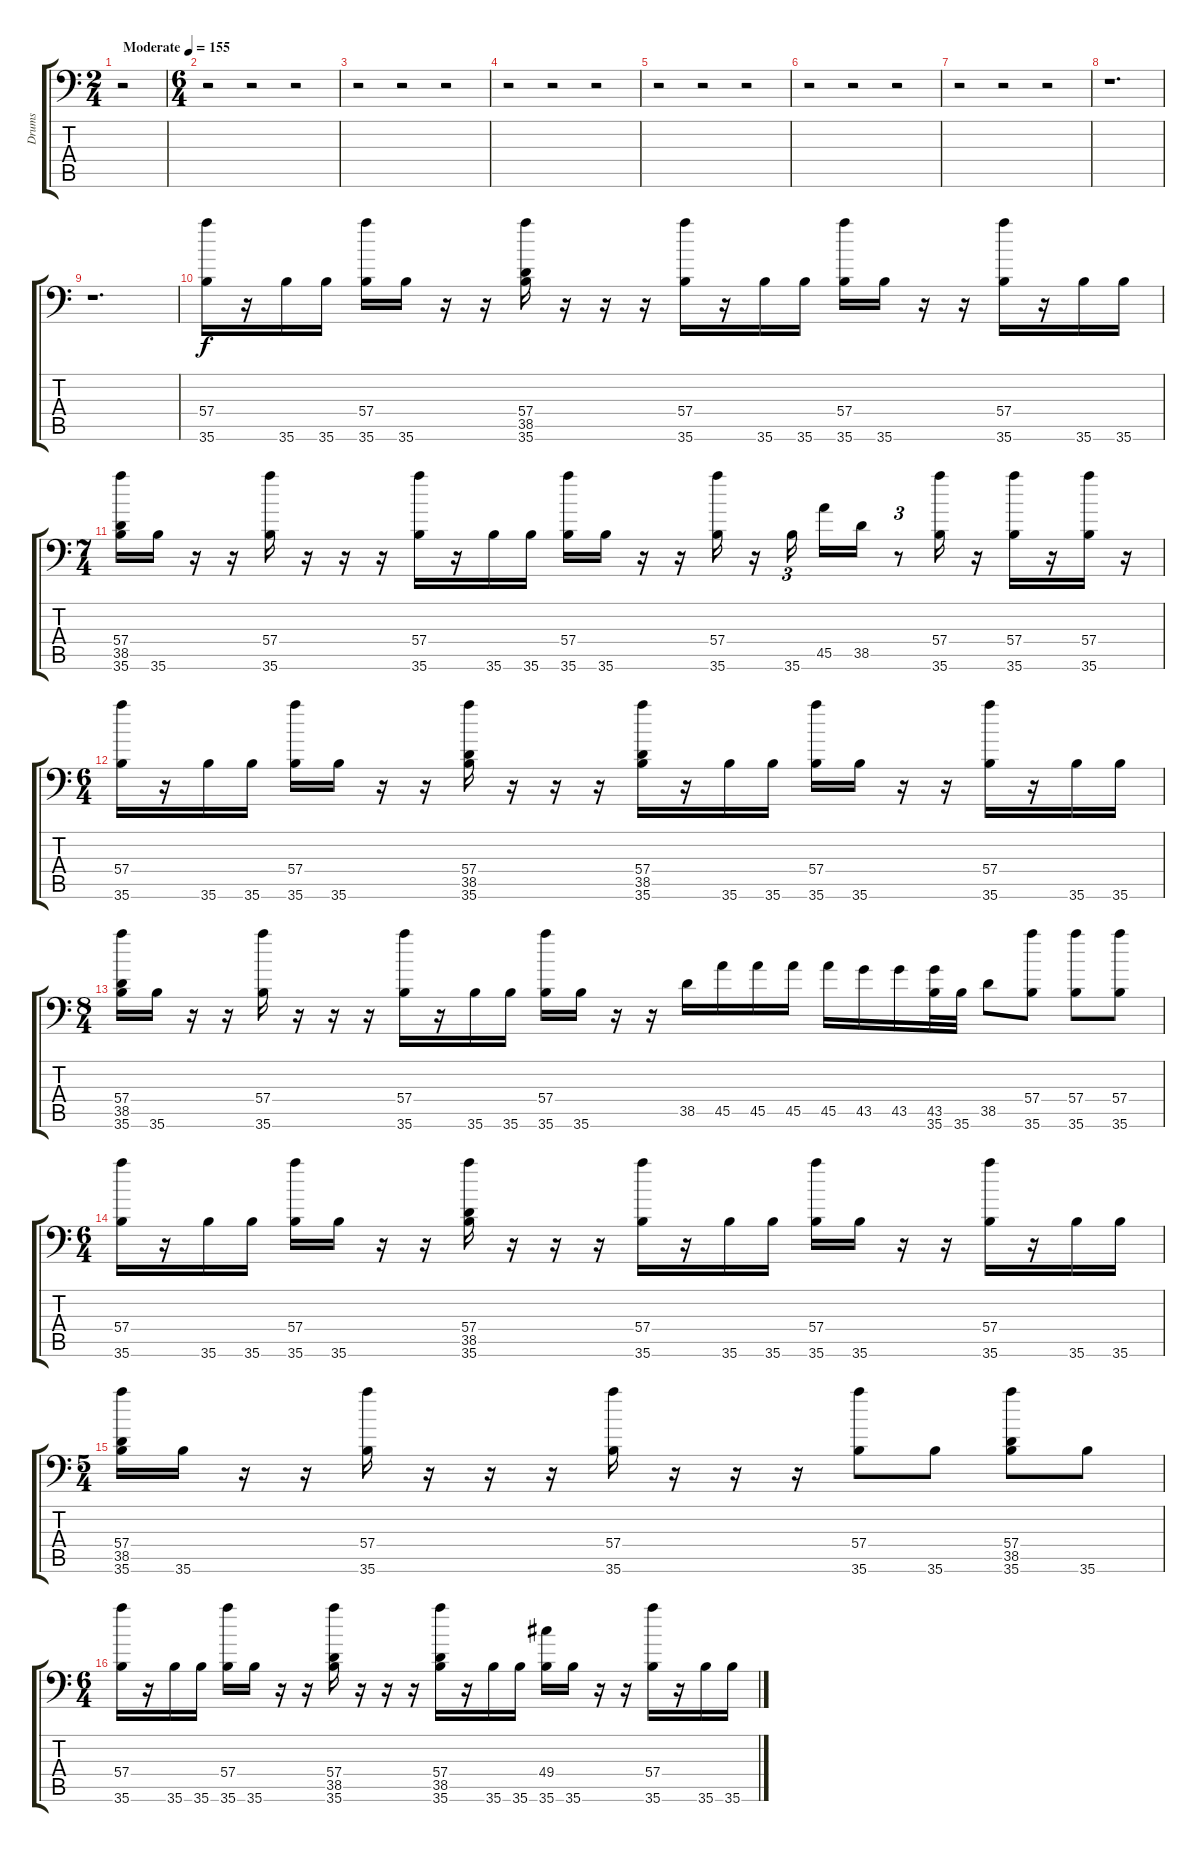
\track ("Drums" "Drums") {instrument acousticgrandpiano}
\staff {score tabs}
\tuning (C-1 C-1 C-1 C-1 C-1 C-1) {hide}
\ts (2 4)
\tempo (155 "Moderate")
\clef f4
\ks c
r.2{dy f instrument acousticgrandpiano} |
\ts (6 4)
r.2 r.2 r.2 |
r.2 r.2 r.2 |
r.2 r.2 r.2 |
r.2 r.2 r.2 |
r.2 r.2 r.2 |
r.2 r.2 r.2 |
r.1{d} |
r.1{d} |
(57.4 35.6).16 r.16 35.6.16 35.6.16 (57.4 35.6).16 35.6.16 r.16 r.16 (57.4 38.5 35.6).16 r.16 r.16 r.16 (57.4 35.6).16 r.16 35.6.16 35.6.16 (57.4 35.6).16 35.6.16 r.16 r.16 (57.4 35.6).16 r.16 35.6.16 35.6.16 |
\ts (7 4)
(57.4 38.5 35.6).16 35.6.16 r.16 r.16 (57.4 35.6).16 r.16 r.16 r.16 (57.4 35.6).16 r.16 35.6.16 35.6.16 (57.4 35.6).16 35.6.16 r.16 r.16 (57.4 35.6).16 r.16 35.6.16{tu (3 2)} 45.5.16 38.5.16 r.8{tu (3 2)} (57.4 35.6).16 r.16 (57.4 35.6).16 r.16 (57.4 35.6).16 r.16 |
\ts (6 4)
(57.4 35.6).16 r.16 35.6.16 35.6.16 (57.4 35.6).16 35.6.16 r.16 r.16 (57.4 38.5 35.6).16 r.16 r.16 r.16 (57.4 38.5 35.6).16 r.16 35.6.16 35.6.16 (57.4 35.6).16 35.6.16 r.16 r.16 (57.4 35.6).16 r.16 35.6.16 35.6.16 |
\ts (8 4)
(57.4 38.5 35.6).16 35.6.16 r.16 r.16 (57.4 35.6).16 r.16 r.16 r.16 (57.4 35.6).16 r.16 35.6.16 35.6.16 (57.4 35.6).16 35.6.16 r.16 r.16 38.5.16 45.5.16 45.5.16 45.5.16 45.5.16 43.5.16 43.5.16 (43.5 35.6).32 35.6.32 38.5.8 (57.4 35.6).8 (57.4 35.6).8 (57.4 35.6).8 |
\ts (6 4)
(57.4 35.6).16 r.16 35.6.16 35.6.16 (57.4 35.6).16 35.6.16 r.16 r.16 (57.4 38.5 35.6).16 r.16 r.16 r.16 (57.4 35.6).16 r.16 35.6.16 35.6.16 (57.4 35.6).16 35.6.16 r.16 r.16 (57.4 35.6).16 r.16 35.6.16 35.6.16 |
\ts (5 4)
(57.4 38.5 35.6).16 35.6.16 r.16 r.16 (57.4 35.6).16 r.16 r.16 r.16 (57.4 35.6).16 r.16 r.16 r.16 (57.4 35.6).8 35.6.8 (57.4 38.5 35.6).8 35.6.8 |
\ts (6 4)
(57.4 35.6).16 r.16 35.6.16 35.6.16 (57.4 35.6).16 35.6.16 r.16 r.16 (57.4 38.5 35.6).16 r.16 r.16 r.16 (57.4 38.5 35.6).16 r.16 35.6.16 35.6.16 (49.4 35.6).16 35.6.16 r.16 r.16 (57.4 35.6).16 r.16 35.6.16 35.6.16
